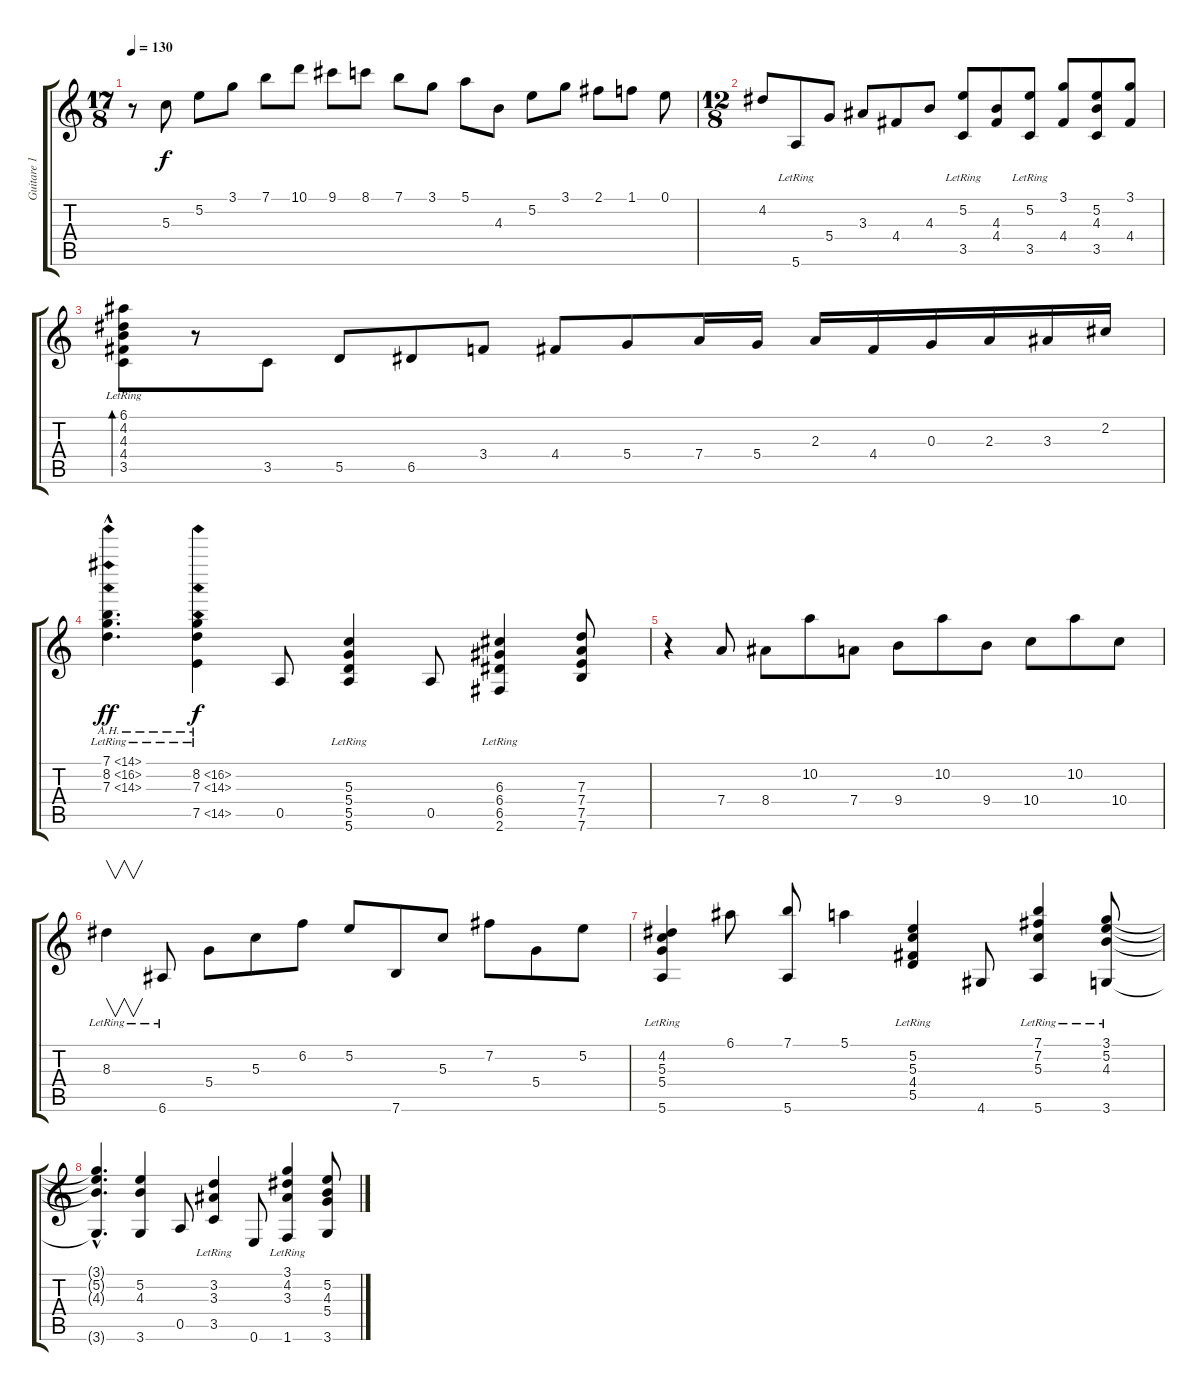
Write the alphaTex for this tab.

\track ("Guitare 1" "Guitare 1") {instrument acousticguitarsteel}
\staff {score tabs}
\tuning (E4 B3 G3 D3 A2 E2) {hide}
\ts (17 8)
\tempo 130
\clef g2
\ks c
r.8{dy f} 5.3.8 5.2.8 3.1.8 7.1.8 10.1.8 9.1.8 8.1.8 7.1.8 3.1.8 5.1.8 4.3.8 5.2.8 3.1.8 2.1.8 1.1.8 0.1.8 |
\ts (12 8)
4.2.8 5.6{lr}.8 5.4.8 3.3.8 4.4.8 4.3.8 (5.2 3.5{lr}).8 (4.3 4.4).8 (5.2 3.5{lr}).8 (3.1 4.4).8 (5.2 4.3 3.5).8 (3.1 4.4).8 |
(6.1{lr} 4.2{lr} 4.3{lr} 4.4 3.5{lr}).8{bd 240} r.8 3.5.8 5.5.8 6.5.8 3.4.8 4.4.8 5.4.8 7.4.16 5.4.16 2.3.16 4.4.16 0.3.16 2.3.16 3.3.16 2.2.16 |
(7.1{ah 7 hac} 8.2{ah 8 hac} 7.3{ah 7 hac lr}).4{d dy ff} (8.2{ah 8} 7.3{ah 7} 7.5{ah 7 lr}).4{dy f} 0.5.8 (5.3 5.4 5.5 5.6{lr}).4 0.5.8 (6.3 6.4 6.5 2.6{lr}).4 (7.3 7.4 7.5 7.6).8 |
r.4 7.4.8 8.4.8 10.2.8 7.4.8 9.4.8 10.2.8 9.4.8 10.4.8 10.2.8 10.4.8 |
8.3{lr}.4{v} 6.6{lr}.8 5.4.8 5.3.8 6.2.8 5.2.8 7.6.8 5.3.8 7.2.8 5.4.8 5.2.8 |
(4.2 5.3 5.4 5.6{lr}).4 6.1.8 (7.1 5.6).8 5.1.4 (5.2 5.3 4.4 5.5{lr}).4 4.6.8 (7.1 7.2 5.3 5.6{lr}).4 (3.1 5.2 4.3{lr} 3.6{lr}).8 |
(3.1{hac t} 5.2{hac t} 4.3{hac t} 3.6{hac t}).4{d} (5.2 4.3 3.6).4 0.5.8 (3.2 3.3 3.5{lr}).4 0.6.8 (3.1 4.2 3.3 1.6{lr}).4 (5.2 4.3 5.4 3.6).8
